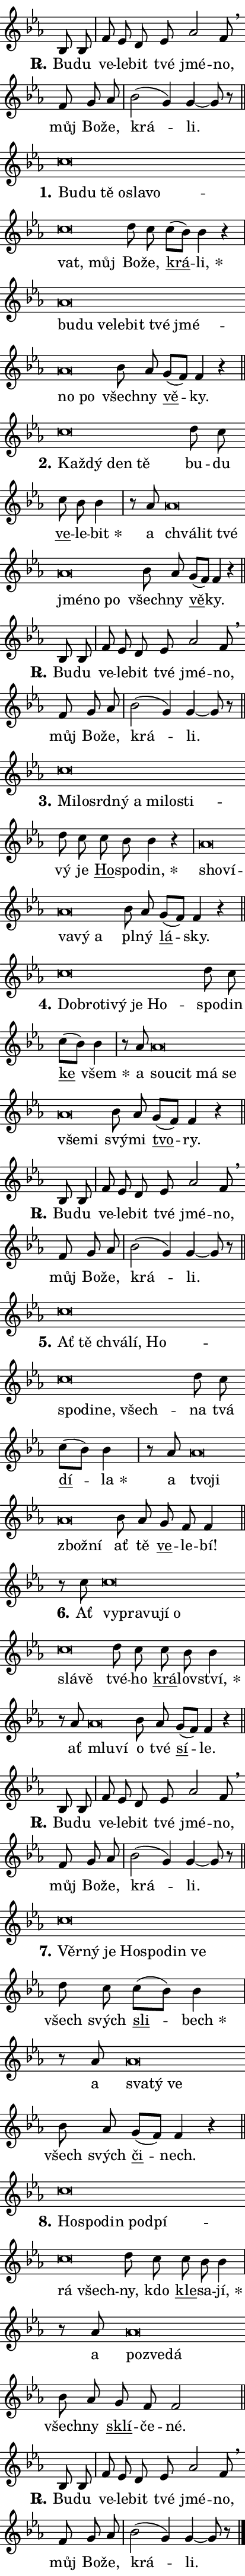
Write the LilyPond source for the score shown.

\version "2.24.0"
\header { tagline = "" }
\paper {
  indent = 0\cm
  top-margin = 0\cm
  right-margin = 0\cm
  bottom-margin = 0\cm
  left-margin = 0\cm
  paper-width = 7\cm
  page-breaking = #ly:one-page-breaking
  system-system-spacing.basic-distance = #11
  score-system-spacing.basic-distance = #11
  ragged-last = ##f
}


%% Author: Thomas Morley
%% https://lists.gnu.org/archive/html/lilypond-user/2020-05/msg00002.html
#(define (line-position grob)
"Returns position of @var[grob} in current system:
   @code{'start}, if at first time-step
   @code{'end}, if at last time-step
   @code{'middle} otherwise
"
  (let* ((col (ly:item-get-column grob))
         (ln (ly:grob-object col 'left-neighbor))
         (rn (ly:grob-object col 'right-neighbor))
         (col-to-check-left (if (ly:grob? ln) ln col))
         (col-to-check-right (if (ly:grob? rn) rn col))
         (break-dir-left
           (and
             (ly:grob-property col-to-check-left 'non-musical #f)
             (ly:item-break-dir col-to-check-left)))
         (break-dir-right
           (and
             (ly:grob-property col-to-check-right 'non-musical #f)
             (ly:item-break-dir col-to-check-right))))
        (cond ((eqv? 1 break-dir-left) 'start)
              ((eqv? -1 break-dir-right) 'end)
              (else 'middle))))

#(define (tranparent-at-line-position vctor)
  (lambda (grob)
  "Relying on @code{line-position} select the relevant enry from @var{vctor}.
Used to determine transparency,"
    (case (line-position grob)
      ((end) (not (vector-ref vctor 0)))
      ((middle) (not (vector-ref vctor 1)))
      ((start) (not (vector-ref vctor 2))))))

noteHeadBreakVisibility =
#(define-music-function (break-visibility)(vector?)
"Makes @code{NoteHead}s transparent relying on @var{break-visibility}"
#{
  \override NoteHead.transparent =
    #(tranparent-at-line-position break-visibility)
#})

#(define delete-ledgers-for-transparent-note-heads
  (lambda (grob)
    "Reads whether a @code{NoteHead} is transparent.
If so this @code{NoteHead} is removed from @code{'note-heads} from
@var{grob}, which is supposed to be @code{LedgerLineSpanner}.
As a result ledgers are not printed for this @code{NoteHead}"
    (let* ((nhds-array (ly:grob-object grob 'note-heads))
           (nhds-list
             (if (ly:grob-array? nhds-array)
                 (ly:grob-array->list nhds-array)
                 '()))
           ;; Relies on the transparent-property being done before
           ;; Staff.LedgerLineSpanner.after-line-breaking is executed.
           ;; This is fragile ...
           (to-keep
             (remove
               (lambda (nhd)
                 (ly:grob-property nhd 'transparent #f))
               nhds-list)))
      ;; TODO find a better method to iterate over grob-arrays, similiar
      ;; to filter/remove etc for lists
      ;; For now rebuilt from scratch
      (set! (ly:grob-object grob 'note-heads)  '())
      (for-each
        (lambda (nhd)
          (ly:pointer-group-interface::add-grob grob 'note-heads nhd))
        to-keep))))

hideNotes = {
  \noteHeadBreakVisibility #begin-of-line-visible
}
unHideNotes = {
  \noteHeadBreakVisibility #all-visible
}

% work-around for resetting accidentals
% https://lilypond.org/doc/v2.23/Documentation/notation/displaying-rhythms#unmetered-music
cadenzaMeasure = {
  \cadenzaOff
  \partial 1024 s1024
  \cadenzaOn
}

#(define-markup-command (accent layout props text) (markup?)
  "Underline accented syllable"
  (interpret-markup layout props
    #{\markup \override #'(offset . 4.3) \underline { #text }#}))

responsum = \markup \concat {
  "R" \hspace #-1.05 \path #0.1 #'((moveto 0 0.07) (lineto 0.9 0.8)) \hspace #0.05 "."
}

\layout {
    \context {
        \Staff
        \remove "Time_signature_engraver"
        \override LedgerLineSpanner.after-line-breaking = #delete-ledgers-for-transparent-note-heads
    }
    \context {
        \Voice {
            \override NoteHead.output-attributes = #'((class . "notehead"))
            \override Hairpin.height = #0.55
        }
    }
    \context {
        \Lyrics {
            \override StanzaNumber.output-attributes = #'((class . "stanzanumber"))
            \override LyricSpace.minimum-distance = #0.9
            \override LyricText.font-name = #"TeX Gyre Schola"
            \override LyricText.font-size = 1
            \override StanzaNumber.font-name = #"TeX Gyre Schola Bold"
            \override StanzaNumber.font-size = 1
        }
    }
}

% magnetic-lyrics.ily
%
%   written by
%     Jean Abou Samra <jean@abou-samra.fr>
%     Werner Lemberg <wl@gnu.org>
%
%   adapted by
%     Jiri Hon <jiri.hon@gmail.com>
%
% Version 2022-Apr-15

% https://www.mail-archive.com/lilypond-user@gnu.org/msg149350.html

#(define (Left_hyphen_pointer_engraver context)
   "Collect syllable-hyphen-syllable occurrences in lyrics and store
them in properties.  This engraver only looks to the left.  For
example, if the lyrics input is @code{foo -- bar}, it does the
following.

@itemize @bullet
@item
Set the @code{text} property of the @code{LyricHyphen} grob between
@q{foo} and @q{bar} to @code{foo}.

@item
Set the @code{left-hyphen} property of the @code{LyricText} grob with
text @q{foo} to the @code{LyricHyphen} grob between @q{foo} and
@q{bar}.
@end itemize

Use this auxiliary engraver in combination with the
@code{lyric-@/text::@/apply-@/magnetic-@/offset!} hook."
   (let ((hyphen #f)
         (text #f))
     (make-engraver
      (acknowledgers
       ((lyric-syllable-interface engraver grob source-engraver)
        (set! text grob)))
      (end-acknowledgers
       ((lyric-hyphen-interface engraver grob source-engraver)
        ;(when (not (grob::has-interface grob 'lyric-space-interface))
          (set! hyphen grob)));)
      ((stop-translation-timestep engraver)
       (when (and text hyphen)
         (ly:grob-set-object! text 'left-hyphen hyphen))
       (set! text #f)
       (set! hyphen #f)))))

#(define (lyric-text::apply-magnetic-offset! grob)
   "If the space between two syllables is less than the value in
property @code{LyricText@/.details@/.squash-threshold}, move the right
syllable to the left so that it gets concatenated with the left
syllable.

Use this function as a hook for
@code{LyricText@/.after-@/line-@/breaking} if the
@code{Left_@/hyphen_@/pointer_@/engraver} is active."
   (let ((hyphen (ly:grob-object grob 'left-hyphen #f)))
     (when hyphen
       (let ((left-text (ly:spanner-bound hyphen LEFT)))
         (when (grob::has-interface left-text 'lyric-syllable-interface)
           (let* ((common (ly:grob-common-refpoint grob left-text X))
                  (this-x-ext (ly:grob-extent grob common X))
                  (left-x-ext
                   (begin
                     ;; Trigger magnetism for left-text.
                     (ly:grob-property left-text 'after-line-breaking)
                     (ly:grob-extent left-text common X)))
                  ;; `delta` is the gap width between two syllables.
                  (delta (- (interval-start this-x-ext)
                            (interval-end left-x-ext)))
                  (details (ly:grob-property grob 'details))
                  (threshold (assoc-get 'squash-threshold details 0.2)))
             (when (< delta threshold)
               (let* (;; We have to manipulate the input text so that
                      ;; ligatures crossing syllable boundaries are not
                      ;; disabled.  For languages based on the Latin
                      ;; script this is essentially a beautification.
                      ;; However, for non-Western scripts it can be a
                      ;; necessity.
                      (lt (ly:grob-property left-text 'text))
                      (rt (ly:grob-property grob 'text))
                      (is-space (grob::has-interface hyphen 'lyric-space-interface))
                      (space (if is-space " " ""))
                      (space-markup (grob-interpret-markup grob " "))
                      (space-size (interval-length (ly:stencil-extent space-markup X)))
                      (extra-delta (if is-space space-size 0))
                      ;; Append new syllable.
                      (ltrt-space (if (and (string? lt) (string? rt))
                                (string-append lt space rt)
                                (make-concat-markup (list lt space rt))))
                      ;; Right-align `ltrt` to the right side.
                      (ltrt-space-markup (grob-interpret-markup
                               grob
                               (make-translate-markup
                                (cons (interval-length this-x-ext) 0)
                                (make-right-align-markup ltrt-space)))))
                 (begin
                   ;; Don't print `left-text`.
                   (ly:grob-set-property! left-text 'stencil #f)
                   ;; Set text and stencil (which holds all collected
                   ;; syllables so far) and shift it to the left.
                   (ly:grob-set-property! grob 'text ltrt-space)
                   (ly:grob-set-property! grob 'stencil ltrt-space-markup)
                   (ly:grob-translate-axis! grob (- (- delta extra-delta)) X))))))))))


#(define (lyric-hyphen::displace-bounds-first grob)
   ;; Make very sure this callback isn't triggered too early.
   (let ((left (ly:spanner-bound grob LEFT))
         (right (ly:spanner-bound grob RIGHT)))
     (ly:grob-property left 'after-line-breaking)
     (ly:grob-property right 'after-line-breaking)
     (ly:lyric-hyphen::print grob)))

squashThreshold = #0.4

\layout {
  \context {
    \Lyrics
    \consists #Left_hyphen_pointer_engraver
    \override LyricText.after-line-breaking =
      #lyric-text::apply-magnetic-offset!
    \override LyricHyphen.stencil = #lyric-hyphen::displace-bounds-first
    \override LyricText.details.squash-threshold = \squashThreshold
    \override LyricHyphen.minimum-distance = 0
    \override LyricHyphen.minimum-length = \squashThreshold
  }
}

squash = \override LyricText.details.squash-threshold = 9999
unSquash = \override LyricText.details.squash-threshold = \squashThreshold

left = \override LyricText.self-alignment-X = #LEFT
unLeft = \revert LyricText.self-alignment-X

starOffset = #(lambda (grob) 
                (let ((x_offset (ly:self-alignment-interface::aligned-on-x-parent grob)))
                  (if (= x_offset 0) 0 (+ x_offset 1.2))))

star = #(define-music-function (syllable)(string?)
"Append star separator at the end of a syllable"
#{
  \once \override LyricText.X-offset = #starOffset
  \lyricmode { \markup {
    #syllable
    \override #'((font-name . "TeX Gyre Schola Bold")) \hspace #0.2 \lower #0.65 \larger "*"
  } }
#})

starAccent = #(define-music-function (syllable)(string?)
"Append star separator at the end of a syllable and make accent"
#{
  \once \override LyricText.X-offset = #starOffset
  \lyricmode { \markup {
    \accent #syllable
    \override #'((font-name . "TeX Gyre Schola Bold")) \hspace #0.2 \lower #0.65 \larger "*"
  } }
#})

breath = #(define-music-function (syllable)(string?)
"Append breathing indicator at the end of a syllable"
#{
  \lyricmode { \markup { #syllable "+" } }
#})

optionalBreath = #(define-music-function (syllable)(string?)
"Append optional breathing indicator at the end of a syllable"
#{
  \lyricmode { \markup { #syllable "(+)" } }
#})


\score {
    <<
        \new Voice = "melody" { \cadenzaOn \key es \major \relative { bes8 bes \cadenzaMeasure \bar "|" f' es d es as2 f8 \breathe \bar "" f g as \cadenzaMeasure \bar "|" bes2( g4) g~ g8 r \cadenzaMeasure \bar "||" \break } }
        \new Lyrics \lyricsto "melody" { \lyricmode { \set stanza = \responsum
Bu -- du ve -- le -- bit tvé jmé -- no, můj Bo -- že, krá -- li. } }
    >>
    \layout {}
}

\score {
    <<
        \new Voice = "melody" { \cadenzaOn \key es \major \relative { c''\breve*1/16 \hideNotes \breve*1/16 \bar "" \breve*1/16 \bar "" \breve*1/16 \bar "" \breve*1/16 \bar "" \breve*1/16 \bar "" \breve*1/16 \breve*1/16 \bar "" \unHideNotes d8 c \bar "" c[( bes)] bes4 r \cadenzaMeasure \bar "|" as\breve*1/16 \hideNotes \breve*1/16 \bar "" \breve*1/16 \bar "" \breve*1/16 \bar "" \breve*1/16 \bar "" \breve*1/16 \bar "" \breve*1/16 \bar "" \breve*1/16 \breve*1/16 \bar "" \unHideNotes bes8 as \bar "" g[( f)] f4 r \cadenzaMeasure \bar "||" \break } }
        \new Lyrics \lyricsto "melody" { \lyricmode { \set stanza = "1."
\left Bu -- \squash du tě o -- sla -- vo -- vat, můj \unLeft \unSquash Bo -- že, \markup \accent krá -- \star li, \left bu -- \squash du ve -- le -- bit tvé jmé -- no po \unLeft \unSquash všech -- ny \markup \accent vě -- ky. } }
    >>
    \layout {}
}

\score {
    <<
        \new Voice = "melody" { \cadenzaOn \key es \major \relative { c''\breve*1/16 \hideNotes \breve*1/16 \bar "" \breve*1/16 \breve*1/16 \bar "" \unHideNotes d8 c \bar "" c bes bes4 \cadenzaMeasure \bar "|" r8 as8 as\breve*1/16 \hideNotes \breve*1/16 \bar "" \breve*1/16 \bar "" \breve*1/16 \bar "" \breve*1/16 \breve*1/16 \bar "" \unHideNotes bes8 as \bar "" g[( f)] f4 r \cadenzaMeasure \bar "||" \break } }
        \new Lyrics \lyricsto "melody" { \lyricmode { \set stanza = "2."
\left Kaž -- \squash dý den tě \unLeft \unSquash bu -- du \markup \accent ve -- le -- \star bit a \left chvá -- \squash lit tvé jmé -- no po \unLeft \unSquash všech -- ny \markup \accent vě -- ky. } }
    >>
    \layout {}
}

\score {
    <<
        \new Voice = "melody" { \cadenzaOn \key es \major \relative { bes8 bes \cadenzaMeasure \bar "|" f' es d es as2 f8 \breathe \bar "" f g as \cadenzaMeasure \bar "|" bes2( g4) g~ g8 r \cadenzaMeasure \bar "||" \break } }
        \new Lyrics \lyricsto "melody" { \lyricmode { \set stanza = \responsum
Bu -- du ve -- le -- bit tvé jmé -- no, můj Bo -- že, krá -- li. } }
    >>
    \layout {}
}

\score {
    <<
        \new Voice = "melody" { \cadenzaOn \key es \major \relative { c''\breve*1/16 \hideNotes \breve*1/16 \bar "" \breve*1/16 \bar "" \breve*1/16 \bar "" \breve*1/16 \bar "" \breve*1/16 \bar "" \breve*1/16 \breve*1/16 \bar "" \unHideNotes d8 c \bar "" c bes bes4 r \cadenzaMeasure \bar "|" as\breve*1/16 \hideNotes \breve*1/16 \bar "" \breve*1/16 \bar "" \breve*1/16 \breve*1/16 \bar "" \unHideNotes bes8 as \bar "" g[( f)] f4 r \cadenzaMeasure \bar "||" \break } }
        \new Lyrics \lyricsto "melody" { \lyricmode { \set stanza = "3."
\left Mi -- \squash lo -- srd -- ný a mi -- lo -- sti -- \unLeft \unSquash vý je \markup \accent Ho -- spo -- \star din, \left sho -- \squash ví -- va -- vý a \unLeft \unSquash pl -- ný \markup \accent lá -- sky. } }
    >>
    \layout {}
}

\score {
    <<
        \new Voice = "melody" { \cadenzaOn \key es \major \relative { c''\breve*1/16 \hideNotes \breve*1/16 \bar "" \breve*1/16 \bar "" \breve*1/16 \bar "" \breve*1/16 \breve*1/16 \bar "" \unHideNotes d8 c \bar "" c[( bes)] bes4 \cadenzaMeasure \bar "|" r8 as8 as\breve*1/16 \hideNotes \breve*1/16 \bar "" \breve*1/16 \bar "" \breve*1/16 \bar "" \breve*1/16 \breve*1/16 \bar "" \unHideNotes bes8 as \bar "" g[( f)] f4 r \cadenzaMeasure \bar "||" \break } }
        \new Lyrics \lyricsto "melody" { \lyricmode { \set stanza = "4."
\left Dob -- \squash ro -- ti -- vý je Ho -- \unLeft \unSquash spo -- din \markup \accent ke \star všem a \left sou -- \squash cit má se vše -- mi \unLeft \unSquash svý -- mi \markup \accent tvo -- ry. } }
    >>
    \layout {}
}

\score {
    <<
        \new Voice = "melody" { \cadenzaOn \key es \major \relative { bes8 bes \cadenzaMeasure \bar "|" f' es d es as2 f8 \breathe \bar "" f g as \cadenzaMeasure \bar "|" bes2( g4) g~ g8 r \cadenzaMeasure \bar "||" \break } }
        \new Lyrics \lyricsto "melody" { \lyricmode { \set stanza = \responsum
Bu -- du ve -- le -- bit tvé jmé -- no, můj Bo -- že, krá -- li. } }
    >>
    \layout {}
}

\score {
    <<
        \new Voice = "melody" { \cadenzaOn \key es \major \relative { c''\breve*1/16 \hideNotes \breve*1/16 \bar "" \breve*1/16 \bar "" \breve*1/16 \bar "" \breve*1/16 \bar "" \breve*1/16 \bar "" \breve*1/16 \bar "" \breve*1/16 \breve*1/16 \bar "" \unHideNotes d8 c \bar "" c[( bes)] bes4 \cadenzaMeasure \bar "|" r8 as8 as\breve*1/16 \hideNotes \breve*1/16 \bar "" \breve*1/16 \breve*1/16 \bar "" \unHideNotes bes8 as \bar "" g f f4 \cadenzaMeasure \bar "||" \break } }
        \new Lyrics \lyricsto "melody" { \lyricmode { \set stanza = "5."
\left Ať \squash tě chvá -- lí, Ho -- spo -- di -- ne, všech -- \unLeft \unSquash na tvá \markup \accent dí -- \star la a \left tvo -- \squash ji zbož -- ní \unLeft \unSquash ať tě \markup \accent ve -- le -- bí! } }
    >>
    \layout {}
}

\score {
    <<
        \new Voice = "melody" { \cadenzaOn \key es \major \relative { r8 c''8 c\breve*1/16 \hideNotes \breve*1/16 \bar "" \breve*1/16 \bar "" \breve*1/16 \bar "" \breve*1/16 \bar "" \breve*1/16 \breve*1/16 \bar "" \unHideNotes d8 c \bar "" c bes bes4 \cadenzaMeasure \bar "|" r8 as8 as\breve*1/16 \hideNotes \breve*1/16 \bar "" \unHideNotes bes8 as \bar "" g[( f)] f4 r \cadenzaMeasure \bar "||" \break } }
        \new Lyrics \lyricsto "melody" { \lyricmode { \set stanza = "6."
Ať \left vy -- \squash pra -- vu -- jí o slá -- vě \unLeft \unSquash tvé -- ho \markup \accent krá -- lov -- \star ství, ať \left mlu -- \squash ví \unLeft \unSquash o tvé \markup \accent sí -- le. } }
    >>
    \layout {}
}

\score {
    <<
        \new Voice = "melody" { \cadenzaOn \key es \major \relative { bes8 bes \cadenzaMeasure \bar "|" f' es d es as2 f8 \breathe \bar "" f g as \cadenzaMeasure \bar "|" bes2( g4) g~ g8 r \cadenzaMeasure \bar "||" \break } }
        \new Lyrics \lyricsto "melody" { \lyricmode { \set stanza = \responsum
Bu -- du ve -- le -- bit tvé jmé -- no, můj Bo -- že, krá -- li. } }
    >>
    \layout {}
}

\score {
    <<
        \new Voice = "melody" { \cadenzaOn \key es \major \relative { c''\breve*1/16 \hideNotes \breve*1/16 \bar "" \breve*1/16 \bar "" \breve*1/16 \bar "" \breve*1/16 \bar "" \breve*1/16 \breve*1/16 \bar "" \unHideNotes d8 c \bar "" c[( bes)] bes4 \cadenzaMeasure \bar "|" r8 as8 as\breve*1/16 \hideNotes \breve*1/16 \breve*1/16 \bar "" \unHideNotes bes8 as \bar "" g[( f)] f4 r \cadenzaMeasure \bar "||" \break } }
        \new Lyrics \lyricsto "melody" { \lyricmode { \set stanza = "7."
\left Věr -- \squash ný je Ho -- spo -- din ve \unLeft \unSquash všech svých \markup \accent sli -- \star bech a \left sva -- \squash tý ve \unLeft \unSquash všech svých \markup \accent či -- nech. } }
    >>
    \layout {}
}

\score {
    <<
        \new Voice = "melody" { \cadenzaOn \key es \major \relative { c''\breve*1/16 \hideNotes \breve*1/16 \bar "" \breve*1/16 \bar "" \breve*1/16 \bar "" \breve*1/16 \bar "" \breve*1/16 \breve*1/16 \bar "" \unHideNotes d8 c \bar "" c bes bes4 \cadenzaMeasure \bar "|" r8 as8 as\breve*1/16 \hideNotes \breve*1/16 \breve*1/16 \bar "" \unHideNotes bes8 as \bar "" g f f2 \cadenzaMeasure \bar "||" \break } }
        \new Lyrics \lyricsto "melody" { \lyricmode { \set stanza = "8."
\left Ho -- \squash spo -- din pod -- pí -- rá všech -- \unLeft \unSquash ny, kdo \markup \accent kle -- sa -- \star jí, a \left po -- \squash zve -- dá \unLeft \unSquash všech -- ny \markup \accent sklí -- če -- né. } }
    >>
    \layout {}
}

\score {
    <<
        \new Voice = "melody" { \cadenzaOn \key es \major \relative { bes8 bes \cadenzaMeasure \bar "|" f' es d es as2 f8 \breathe \bar "" f g as \cadenzaMeasure \bar "|" bes2( g4) g~ g8 r \cadenzaMeasure \bar "||" \break } \bar "|." }
        \new Lyrics \lyricsto "melody" { \lyricmode { \set stanza = \responsum
Bu -- du ve -- le -- bit tvé jmé -- no, můj Bo -- že, krá -- li. } }
    >>
    \layout {}
}
